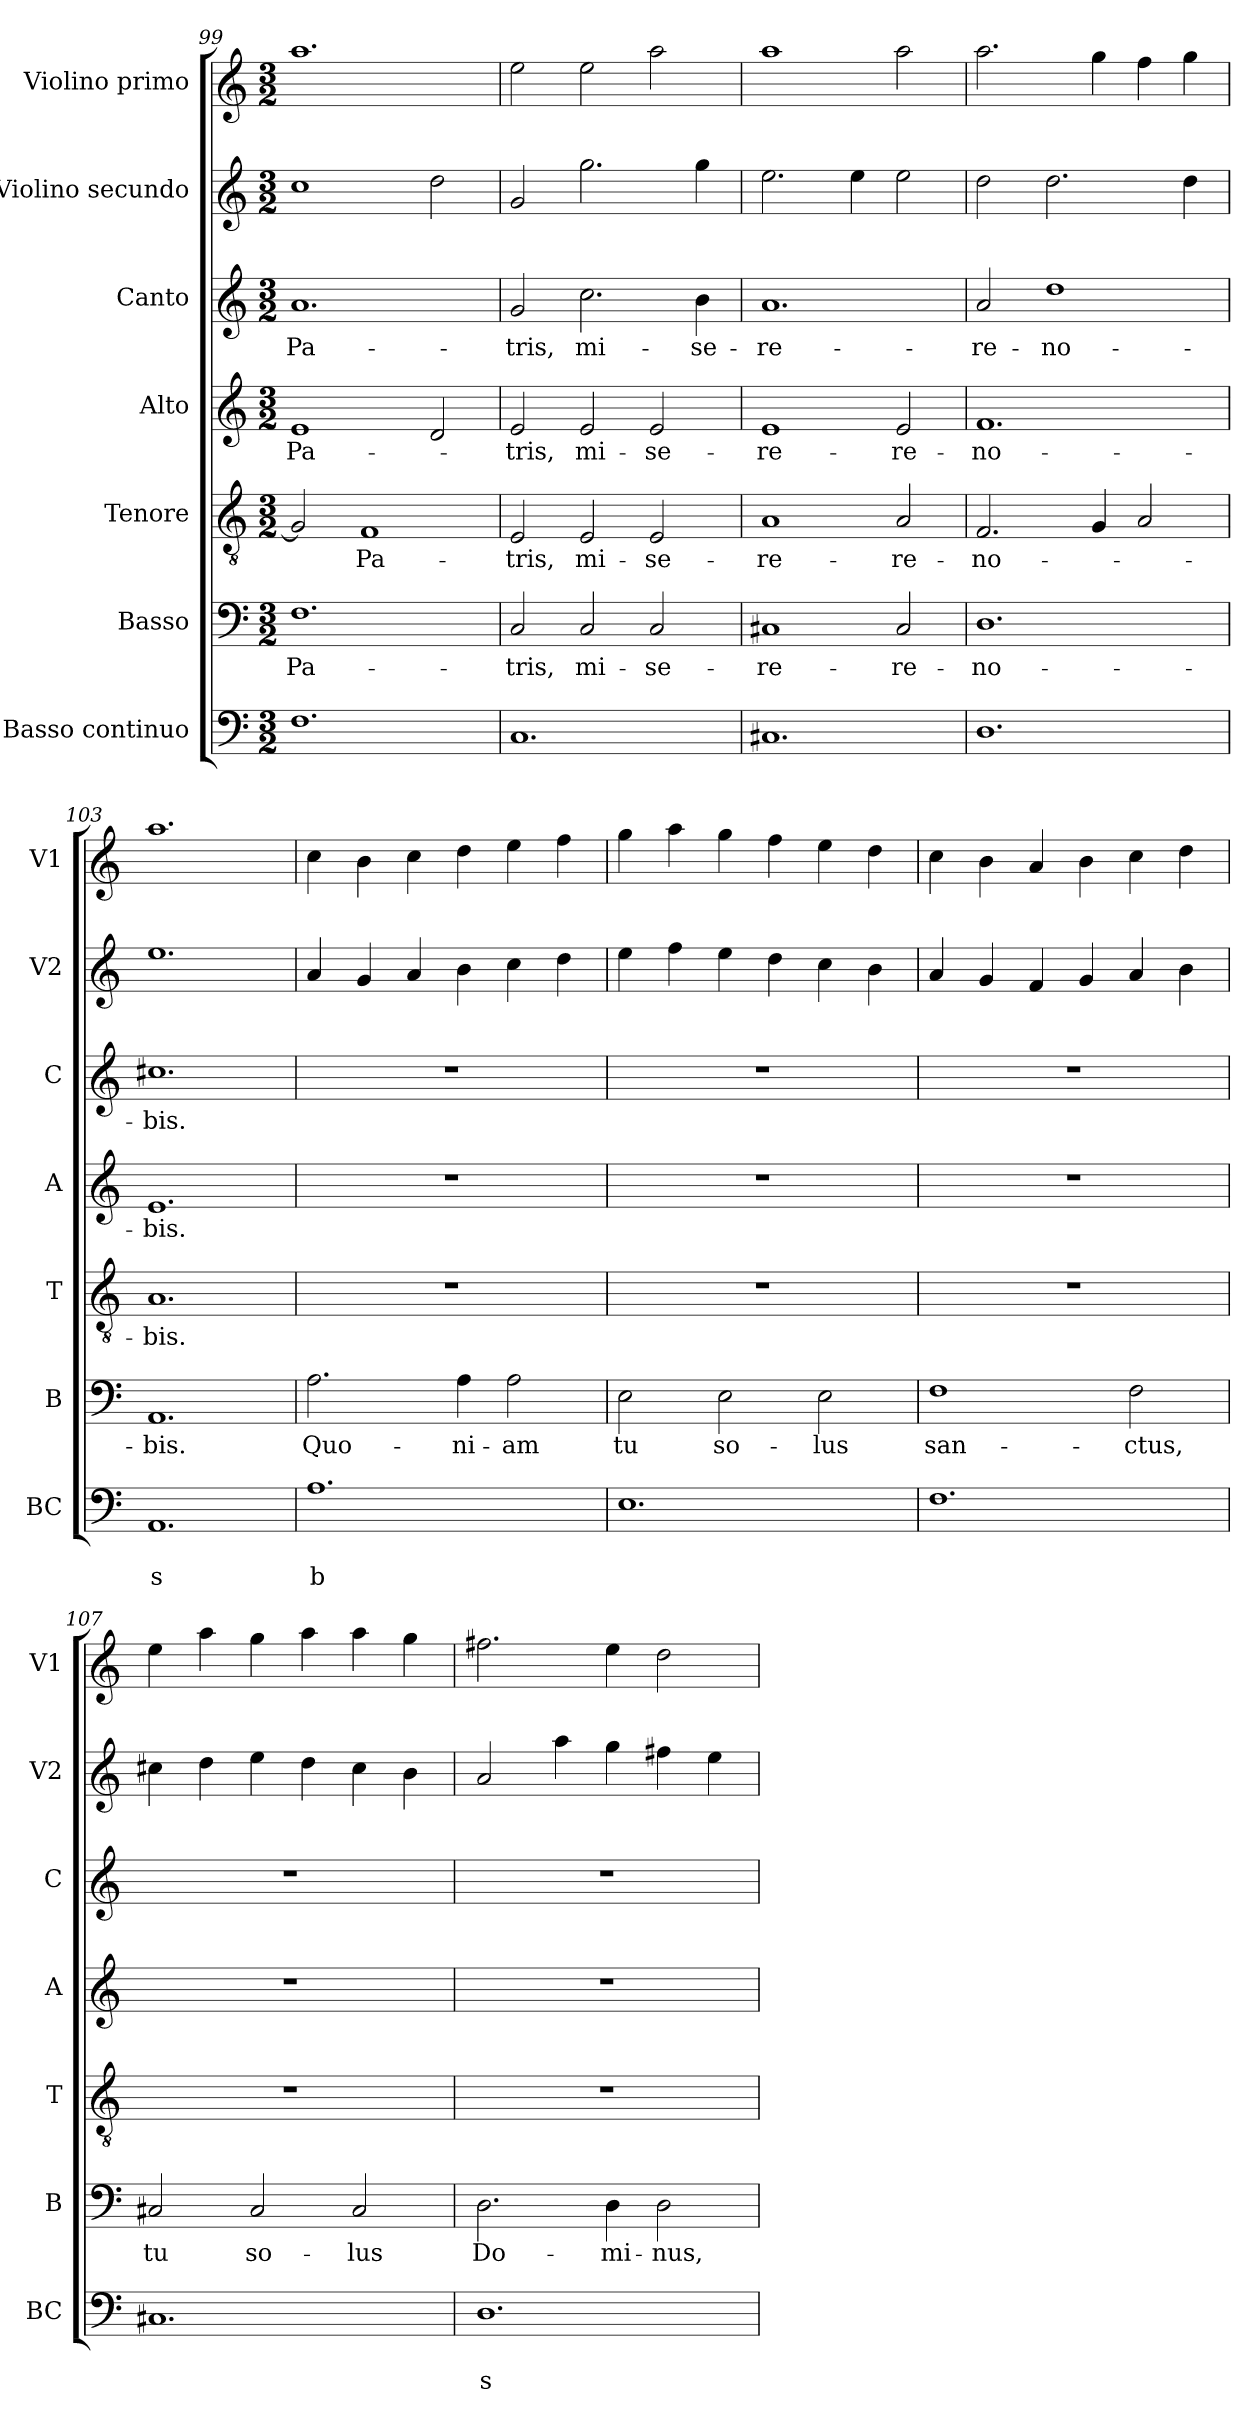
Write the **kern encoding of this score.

**kern	**text	**text	**kern	**text	**kern	**text	**kern	**text	**kern	**text	**kern	**kern
*part7	*part7	*part7	*part6	*part6	*part5	*part5	*part4	*part4	*part3	*part3	*part2	*part1
*staff7	*staff7	*staff7	*staff6	*staff6	*staff5	*staff5	*staff4	*staff4	*staff3	*staff3	*staff2	*staff1
*I"Basso continuo	*	*	*I"Basso	*	*I"Tenore	*	*I"Alto	*	*I"Canto	*	*I"Violino secundo	*I"Violino primo
*I'BC	*	*	*I'B	*	*I'T	*	*I'A	*	*I'C	*	*I'V2	*I'V1
*clefF4	*	*	*clefF4	*	*clefGv2	*	*clefG2	*	*clefG2	*	*clefG2	*clefG2
*k[]	*	*	*k[]	*	*k[]	*	*k[]	*	*k[]	*	*k[]	*k[]
*C:	*	*	*C:	*	*C:	*	*C:	*	*C:	*	*C:	*C:
*M3/2	*	*	*M3/2	*	*M3/2	*	*M3/2	*	*M3/2	*	*M3/2	*M3/2
=99	=99	=99	=99	=99	=99	=99	=99	=99	=99	=99	=99	=99
*^	*	*	*	*	*	*	*	*	*	*	*	*
!	!	!	!	!	!LO:LY:b	!	!	!	!LO:LY:b	!	!LO:LY:b	!	!
1.F	2ryy	.	.	1.F	Pa-	2G/]	.	1e	Pa-	1.a	Pa-	1cc	1.aa
!	!	!	!	!	!	!	!LO:LY:b	!	!	!	!	!	!
.	2ryy	.	.	.	.	1F	Pa-	.	.	.	.	.	.
.	2ryy	.	.	.	.	.	.	2d/	.	.	.	2dd\	.
=100	=100	=100	=100	=100	=100	=100	=100	=100	=100	=100	=100	=100	=100
!	!	!	!	!	!LO:LY:b	!	!LO:LY:b	!	!LO:LY:b	!	!LO:LY:b	!	!
*v	*v	*	*	*	*	*	*	*	*	*	*	*	*
1.C	.	.	2C/	-tris,	2E/	-tris,	2e/	-tris,	2g/	-tris,	2g/	2ee\
!	!	!	!	!LO:LY:b	!	!LO:LY:b	!	!LO:LY:b	!	!LO:LY:b	!	!
.	.	.	2C/	mi-	2E/	mi-	2e/	mi-	2.cc\	mi-	2.gg\	2ee\
!	!	!	!	!LO:LY:b	!	!LO:LY:b	!	!LO:LY:b	!	!	!	!
.	.	.	2C/	-se-	2E/	-se-	2e/	-se-	.	.	.	2aa\
!	!	!	!	!	!	!	!	!	!	!LO:LY:b	!	!
.	.	.	.	.	.	.	.	.	4b\	-se-	4gg\	.
=101	=101	=101	=101	=101	=101	=101	=101	=101	=101	=101	=101	=101
!	!	!	!	!LO:LY:b	!	!LO:LY:b	!	!LO:LY:b	!	!LO:LY:b	!	!
1.C#X	.	.	1C#X	-re-	1A	-re-	1e	-re-	1.a	-re-	2.ee\	1aa
.	.	.	.	.	.	.	.	.	.	.	4ee\	.
!	!	!	!	!LO:LY:b	!	!LO:LY:b	!	!LO:LY:b	!	!	!	!
.	.	.	2C#/	-re-	2A/	-re-	2e/	-re-	.	.	2ee\	2aa\
=102	=102	=102	=102	=102	=102	=102	=102	=102	=102	=102	=102	=102
*^	*	*	*	*	*	*	*	*	*	*	*	*
!	!	!	!	!	!LO:LY:b	!	!LO:LY:b	!	!LO:LY:b	!	!LO:LY:b	!	!
1.D	2ryy	.	.	1.D	-no-	2.F/	-no-	1.f	-no-	2a/	-re-	2dd\	2.aa\
!	!	!	!	!	!	!	!	!	!	!	!LO:LY:b	!	!
.	2ryy	.	.	.	.	.	.	.	.	1dd	-no-	2.dd\	.
.	.	.	.	.	.	4G/	.	.	.	.	.	.	4gg\
.	2ryy	.	.	.	.	2A/	.	.	.	.	.	.	4ff\
.	.	.	.	.	.	.	.	.	.	.	.	4dd\	4gg\
*v	*v	*	*	*	*	*	*	*	*	*	*	*	*
!!LO:LB:g=z
=103	=103	=103	=103	=103	=103	=103	=103	=103	=103	=103	=103	=103
!	!	!LO:LY:b	!	!LO:LY:b	!	!LO:LY:b	!	!LO:LY:b	!	!LO:LY:b	!	!
1.AA	.	s	1.AA	-bis.	1.A	-bis.	1.e	-bis.	1.cc#X	-bis.	1.ee	1.aa
=104	=104	=104	=104	=104	=104	=104	=104	=104	=104	=104	=104	=104
!	!	!LO:LY:b	!	!LO:LY:b	!	!	!	!	!	!	!	!
1.A	.	b	2.A\	Quo-	1.r	.	1.r	.	1.r	.	4a/	4cc\
.	.	.	.	.	.	.	.	.	.	.	4g/	4b\
.	.	.	.	.	.	.	.	.	.	.	4a/	4cc\
!	!	!	!	!LO:LY:b	!	!	!	!	!	!	!	!
.	.	.	4A\	-ni-	.	.	.	.	.	.	4b\	4dd\
!	!	!	!	!LO:LY:b	!	!	!	!	!	!	!	!
.	.	.	2A\	-am	.	.	.	.	.	.	4cc\	4ee\
.	.	.	.	.	.	.	.	.	.	.	4dd\	4ff\
=105	=105	=105	=105	=105	=105	=105	=105	=105	=105	=105	=105	=105
!	!	!	!	!LO:LY:b	!	!	!	!	!	!	!	!
1.E	.	.	2E\	tu	1.r	.	1.r	.	1.r	.	4ee\	4gg\
.	.	.	.	.	.	.	.	.	.	.	4ff\	4aa\
!	!	!	!	!LO:LY:b	!	!	!	!	!	!	!	!
.	.	.	2E\	so-	.	.	.	.	.	.	4ee\	4gg\
.	.	.	.	.	.	.	.	.	.	.	4dd\	4ff\
!	!	!	!	!LO:LY:b	!	!	!	!	!	!	!	!
.	.	.	2E\	-lus	.	.	.	.	.	.	4cc\	4ee\
.	.	.	.	.	.	.	.	.	.	.	4b\	4dd\
=106	=106	=106	=106	=106	=106	=106	=106	=106	=106	=106	=106	=106
!	!	!	!	!LO:LY:b	!	!	!	!	!	!	!	!
1.F	.	.	1F	san-	1.r	.	1.r	.	1.r	.	4a/	4cc\
.	.	.	.	.	.	.	.	.	.	.	4g/	4b\
.	.	.	.	.	.	.	.	.	.	.	4f/	4a/
.	.	.	.	.	.	.	.	.	.	.	4g/	4b\
!	!	!	!	!LO:LY:b	!	!	!	!	!	!	!	!
.	.	.	2F\	-ctus,	.	.	.	.	.	.	4a/	4cc\
.	.	.	.	.	.	.	.	.	.	.	4b\	4dd\
=107	=107	=107	=107	=107	=107	=107	=107	=107	=107	=107	=107	=107
!	!	!	!	!LO:LY:b	!	!	!	!	!	!	!	!
1.C#X	.	.	2C#X/	tu	1.r	.	1.r	.	1.r	.	4cc#X\	4ee\
.	.	.	.	.	.	.	.	.	.	.	4dd\	4aa\
!	!	!	!	!LO:LY:b	!	!	!	!	!	!	!	!
.	.	.	2C#/	so-	.	.	.	.	.	.	4ee\	4gg\
.	.	.	.	.	.	.	.	.	.	.	4dd\	4aa\
!	!	!	!	!LO:LY:b	!	!	!	!	!	!	!	!
.	.	.	2C#/	-lus	.	.	.	.	.	.	4cc#\	4aa\
.	.	.	.	.	.	.	.	.	.	.	4b\	4gg\
=108	=108	=108	=108	=108	=108	=108	=108	=108	=108	=108	=108	=108
!	!	!LO:LY:b	!	!LO:LY:b	!	!	!	!	!	!	!	!
1.D	.	s	2.D\	Do-	1.r	.	1.r	.	1.r	.	2a/	2.ff#X\
.	.	.	.	.	.	.	.	.	.	.	4aa\	.
!	!	!	!	!LO:LY:b	!	!	!	!	!	!	!	!
.	.	.	4D\	-mi-	.	.	.	.	.	.	4gg\	4ee\
!	!	!	!	!LO:LY:b	!	!	!	!	!	!	!	!
.	.	.	2D\	-nus,	.	.	.	.	.	.	4ff#X\	2dd\
.	.	.	.	.	.	.	.	.	.	.	4ee\	.
=	=	=	=	=	=	=	=	=	=	=	=	=
*-	*-	*-	*-	*-	*-	*-	*-	*-	*-	*-	*-	*-
